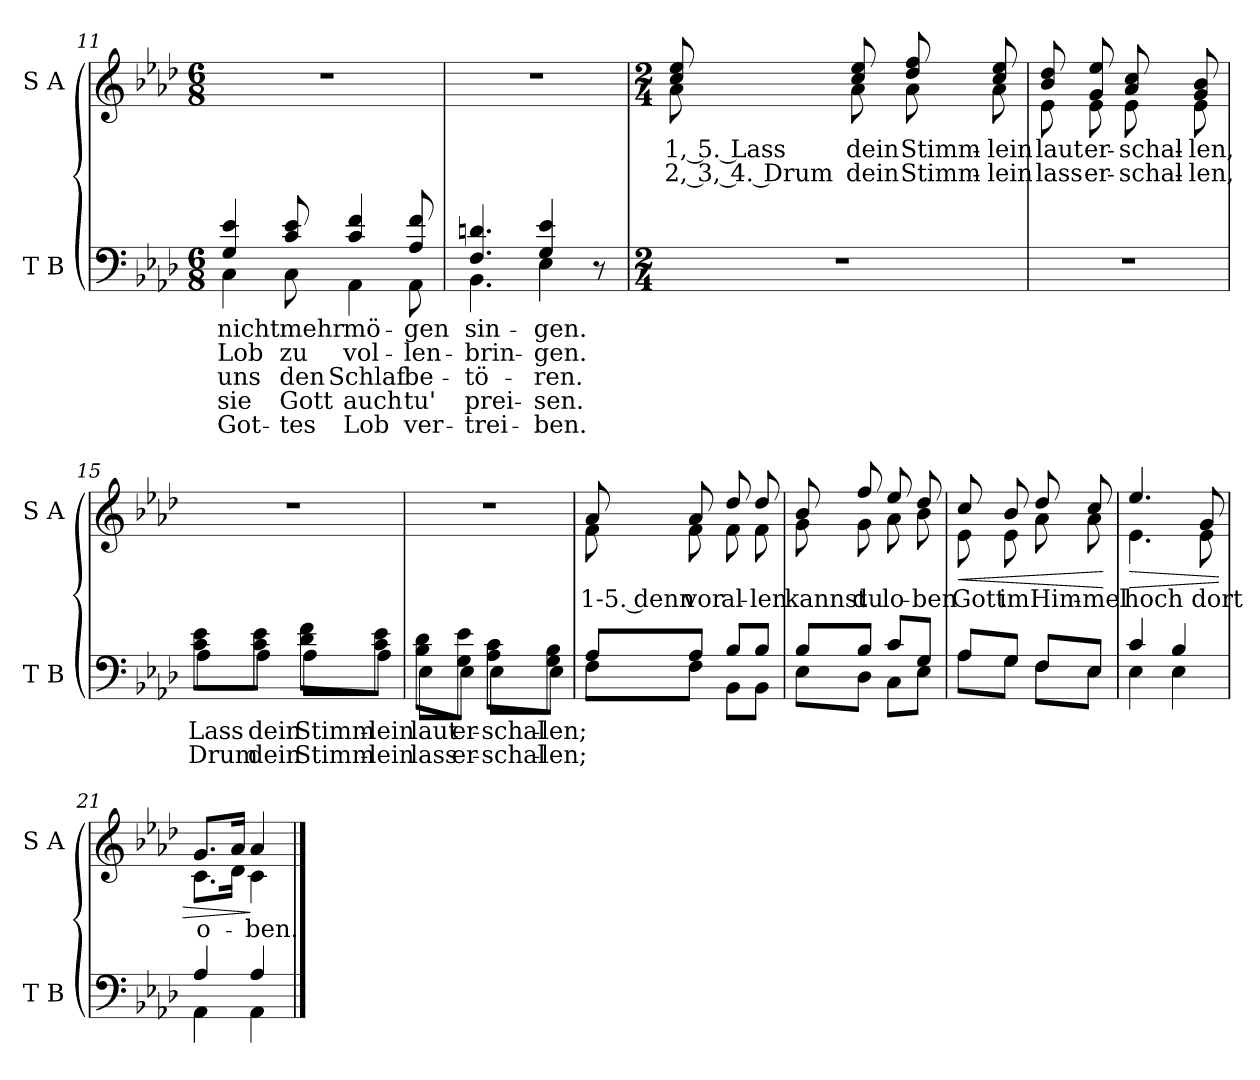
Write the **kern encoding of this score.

**kern	**text	**text	**text	**text	**text	**kern	**text	**text	**dynam
*part2	*part2	*part2	*part2	*part2	*part2	*part1	*part1	*part1	*part1
*staff2	*staff2	*staff2	*staff2	*staff2	*staff2	*staff1	*staff1	*staff1	*staff1
*I"T B	*	*	*	*	*	*I"S A	*	*	*
*I'T B	*	*	*	*	*	*I'S A	*	*	*
*clefF4	*	*	*	*	*	*clefG2	*	*	*
*k[b-e-a-d-]	*	*	*	*	*	*k[b-e-a-d-]	*	*	*
*M6/8	*	*	*	*	*	*M6/8	*	*	*
=11	=11	=11	=11	=11	=11	=11	=11	=11	=11
*^	*	*	*	*	*	*	*	*	*
4G/ 4e-/	4C\	nicht	Lob	uns	sie	Got-	2.r	.	.	.
8c/ 8e-/	8C\	mehr	zu	den	Gott	-tes	.	.	.	.
4c/ 4f/	4AA-\	mö-	vol-	Schlaf	auch	Lob	.	.	.	.
8A-/ 8f/	8AA-\	-gen	-len-	be-	tu'	ver-	.	.	.	.
=12	=12	=12	=12	=12	=12	=12	=12	=12	=12	=12
4.F/ 4.dn/	4.BB-\	sin-	-brin-	-tö-	prei-	-trei-	2.r	.	.	.
4G/ 4e-/	4E-\	-gen.	-gen.	-ren.	-sen.	-ben.	.	.	.	.
8r	8ryy	.	.	.	.	.	.	.	.	.
*v	*v	*	*	*	*	*	*	*	*	*
!!LO:LB:g=z
=13	=13	=13	=13	=13	=13	=13	=13	=13	=13
*M2/4	*	*	*	*	*	*M2/4	*	*	*
*	*	*	*	*	*	*^	*	*	*
2r	.	.	.	.	.	8cc/ 8ee-/	8a-\	1, 5. Lass	2, 3, 4. Drum	.
.	.	.	.	.	.	8cc/ 8ee-/	8a-\	dein	dein	.
.	.	.	.	.	.	8dd-/ 8ff/	8a-\	Stimm-	Stimm-	.
.	.	.	.	.	.	8cc/ 8ee-/	8a-\	-lein	-lein	.
=14	=14	=14	=14	=14	=14	=14	=14	=14	=14	=14
2r	.	.	.	.	.	8b-/ 8dd-/	8e-\	laut	lass	.
.	.	.	.	.	.	8g/ 8ee-/	8e-\	er-	er-	.
.	.	.	.	.	.	8a-/ 8cc/	8e-\	-schal-	-schal-	.
.	.	.	.	.	.	8g/ 8b-/	8e-\	-len,	-len,	.
*	*	*	*	*	*	*v	*v	*	*	*
=15	=15	=15	=15	=15	=15	=15	=15	=15	=15
*^	*	*	*	*	*	*	*	*	*
8c\ 8e-\L	8A-\L	Lass	Drum	.	.	.	2r	.	.	.
8c\ 8e-\J	8A-\J	dein	dein	.	.	.	.	.	.	.
8d-\ 8f\L	8A-\L	Stimm-	Stimm-	.	.	.	.	.	.	.
8c\ 8e-\J	8A-\J	-lein	-lein	.	.	.	.	.	.	.
=16	=16	=16	=16	=16	=16	=16	=16	=16	=16	=16
8B-\ 8d-\L	8E-\L	laut	lass	.	.	.	2r	.	.	.
8G\ 8e-\J	8E-\J	er-	er-	.	.	.	.	.	.	.
8A-\ 8c\L	8E-\L	-schal-	-schal-	.	.	.	.	.	.	.
8G\ 8B-\J	8E-\J	-len;	-len;	.	.	.	.	.	.	.
!!LO:LB:g=z
=17	=17	=17	=17	=17	=17	=17	=17	=17	=17	=17
*	*	*	*	*	*	*	*^	*	*	*
8A-/L	8F\L	.	.	.	.	.	8a-/	8f\	1-5. denn	.	.
8A-/J	8F\J	.	.	.	.	.	8a-/	8f\	vor	.	.
8B-/L	8BB-\L	.	.	.	.	.	8dd-/	8f\	al-	.	.
8B-/J	8BB-\J	.	.	.	.	.	8dd-/	8f\	-len	.	.
=18	=18	=18	=18	=18	=18	=18	=18	=18	=18	=18	=18
8B-/L	8E-\L	.	.	.	.	.	8b-/	8g\	kannst	.	.
8B-/J	8D-\J	.	.	.	.	.	8ff/	8g\	du	.	.
8c/L	8C\L	.	.	.	.	.	8ee-/	8a-\	lo-	.	.
8G/J	8E-\J	.	.	.	.	.	8dd-/	8b-\	-ben	.	.
=19	=19	=19	=19	=19	=19	=19	=19	=19	=19	=19	=19
!	!	!	!	!	!	!	!	!	!	!	!LO:HP:b
8A-/L	8A-\L	.	.	.	.	.	8cc/	8e-\	Gott	.	<
8G/J	8G\J	.	.	.	.	.	8b-/	8e-\	im	.	.
8F/L	8F\L	.	.	.	.	.	8dd-/	8a-\	Him-	.	.
8E-/J	8E-\J	.	.	.	.	.	8cc/	8a-\	-mel	.	.
*v	*v	*	*	*	*	*	*	*	*	*	*
*	*	*	*	*	*	*v	*v	*	*	*
.	.	.	.	.	.	.	.	.	[
=20	=20	=20	=20	=20	=20	=20	=20	=20	=20
*^	*	*	*	*	*	*	*	*	*
!	!	!	!	!	!	!	!	!	!	!LO:HP:b
*	*	*	*	*	*	*	*^	*	*	*
4c/	4E-\	.	.	.	.	.	4.ee-/	4.e-\	hoch	.	>
4B-/	4E-\	.	.	.	.	.	.	.	.	.	.
.	.	.	.	.	.	.	8g/	8e-\	dort	.	.
=21	=21	=21	=21	=21	=21	=21	=21	=21	=21	=21	=21
4A-/	4AA-\	.	.	.	.	.	8.g/L	8.c\L	o-	.	.
.	.	.	.	.	.	.	16a-/Jk	16d-\Jk	.	.	.
4A-/	4AA-\	.	.	.	.	.	4a-/	4c\	-ben.	.	]
*v	*v	*	*	*	*	*	*	*	*	*	*
*	*	*	*	*	*	*v	*v	*	*	*
==	==	==	==	==	==	==	==	==	==
*-	*-	*-	*-	*-	*-	*-	*-	*-	*-
